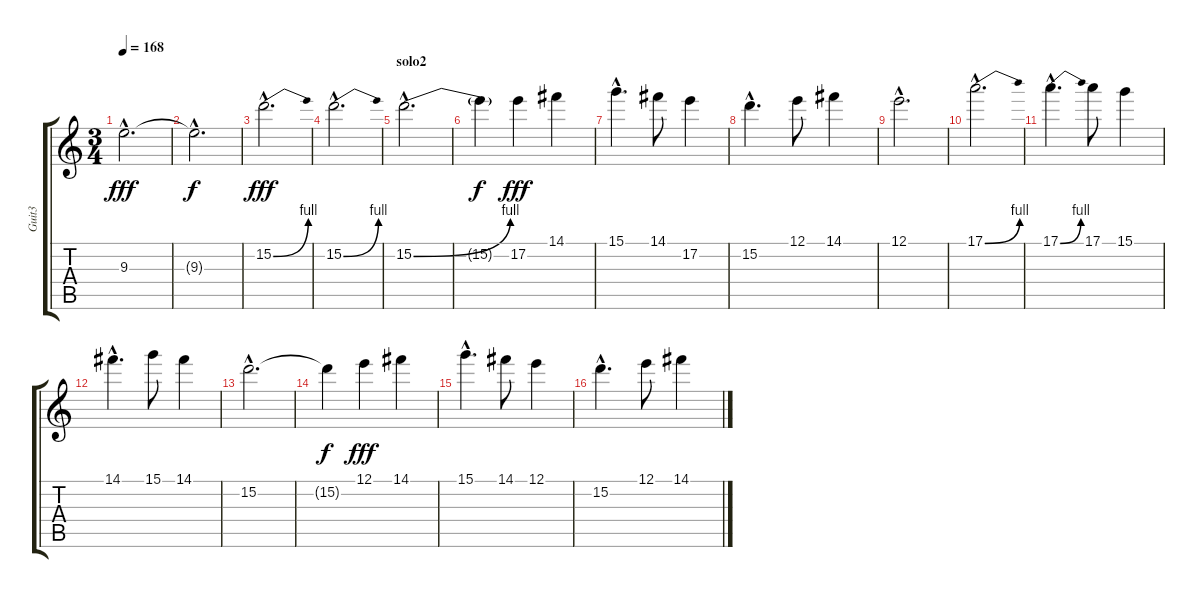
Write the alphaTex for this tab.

\track ("Guit3" "Guit3") {instrument overdrivenguitar}
\staff {score tabs}
\tuning (E4 B3 G3 D3 A2 E2) {hide}
\ts (3 4)
\tempo 168
\clef g2
\ks c
9.3{hac}.2{d dy fff} |
9.3{hac t}.2{d dy f} |
15.2{be (bend 0 0 60 4) hac}.2{d dy fff} |
15.2{be (bend 0 0 60 4) hac}.2{d} |
\section ("" "solo2")
15.2{be (bend 0 0 60 4) hac}.2{d} |
15.2{t}.4{dy f} 17.2.4{dy fff} 14.1.4 |
15.1{hac}.4{d} 14.1.8 17.2.4 |
15.2{hac}.4{d} 12.1.8 14.1.4 |
12.1{hac}.2{d} |
17.1{be (bend 0 0 60 4) hac}.2{d} |
17.1{be (bend 0 0 60 4) hac}.4{d} 17.1.8 15.1.4 |
14.1{hac}.4{d} 15.1.8 14.1.4 |
15.2{hac}.2{d} |
15.2{t}.4{dy f} 12.1.4{dy fff} 14.1.4 |
15.1{hac}.4{d} 14.1.8 12.1.4 |
15.2{hac}.4{d} 12.1.8 14.1.4
